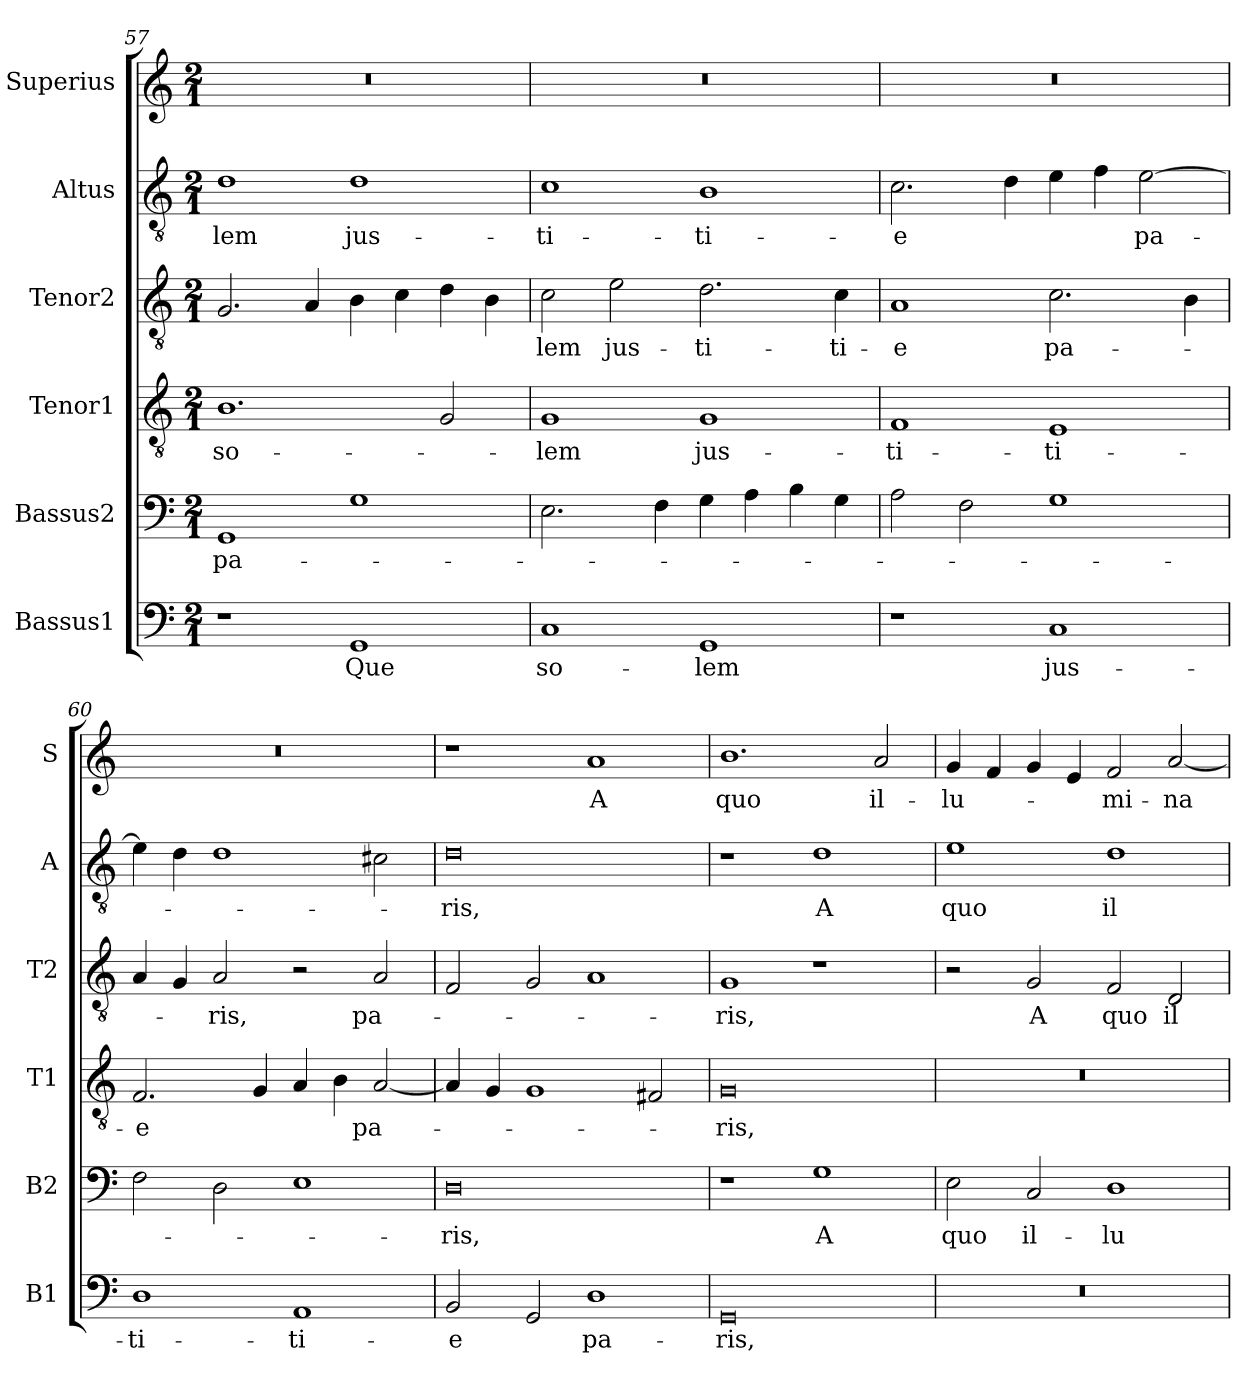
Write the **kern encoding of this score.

**kern	**text	**kern	**text	**kern	**text	**kern	**text	**kern	**text	**kern	**text
*part6	*part6	*part5	*part5	*part4	*part4	*part3	*part3	*part2	*part2	*part1	*part1
*staff6	*staff6	*staff5	*staff5	*staff4	*staff4	*staff3	*staff3	*staff2	*staff2	*staff1	*staff1
*I"Bassus1	*	*I"Bassus2	*	*I"Tenor1	*	*I"Tenor2	*	*I"Altus	*	*I"Superius	*
*I'B1	*	*I'B2	*	*I'T1	*	*I'T2	*	*I'A	*	*I'S	*
*clefF4	*	*clefF4	*	*clefGv2	*	*clefGv2	*	*clefGv2	*	*clefG2	*
*k[]	*	*k[]	*	*k[]	*	*k[]	*	*k[]	*	*k[]	*
*M2/1	*	*M2/1	*	*M2/1	*	*M2/1	*	*M2/1	*	*M2/1	*
=57	=57	=57	=57	=57	=57	=57	=57	=57	=57	=57	=57
1r	.	1GG	pa-	1.B	so-	2.G/	.	1d	-lem	0r	.
.	.	.	.	.	.	4A/	.	.	.	.	.
1GG	Que	1G	.	.	.	4B\	.	1d	jus-	.	.
.	.	.	.	.	.	4c\	.	.	.	.	.
.	.	.	.	2G/	.	4d\	.	.	.	.	.
.	.	.	.	.	.	4B\	.	.	.	.	.
=58	=58	=58	=58	=58	=58	=58	=58	=58	=58	=58	=58
1C	so-	2.E\	.	1G	-lem	2c\	-lem	1c	-ti-	0r	.
.	.	.	.	.	.	2e\	jus-	.	.	.	.
.	.	4F\	.	.	.	.	.	.	.	.	.
1GG	-lem	4G\	.	1G	jus-	2.d\	-ti-	1B	-ti-	.	.
.	.	4A\	.	.	.	.	.	.	.	.	.
.	.	4B\	.	.	.	.	.	.	.	.	.
.	.	4G\	.	.	.	4c\	-ti-	.	.	.	.
=59	=59	=59	=59	=59	=59	=59	=59	=59	=59	=59	=59
1r	.	2A\	.	1F	-ti-	1A	-e	2.c\	-e	0r	.
.	.	2F\	.	.	.	.	.	.	.	.	.
.	.	.	.	.	.	.	.	4d\	.	.	.
1C	jus-	1G	.	1E	-ti-	2.c\	pa-	4e\	.	.	.
.	.	.	.	.	.	.	.	4f\	.	.	.
.	.	.	.	.	.	.	.	[2e\	pa-	.	.
.	.	.	.	.	.	4B\	.	.	.	.	.
=60	=60	=60	=60	=60	=60	=60	=60	=60	=60	=60	=60
1D	-ti-	2F\	.	2.F/	-e	4A/	.	4e\]	.	0r	.
.	.	.	.	.	.	4G/	.	4d\	.	.	.
.	.	2D\	.	.	.	2A/	-ris,	1d	.	.	.
.	.	.	.	4G/	.	.	.	.	.	.	.
1AA	-ti-	1E	.	4A/	.	2r	.	.	.	.	.
.	.	.	.	4B\	.	.	.	.	.	.	.
.	.	.	.	[2A/	pa-	2A/	pa-	2c#X\	.	.	.
=61	=61	=61	=61	=61	=61	=61	=61	=61	=61	=61	=61
2BB/	-e	0D	-ris,	4A/]	.	2F/	.	0d	-ris,	1r	.
.	.	.	.	4G/	.	.	.	.	.	.	.
2GG/	.	.	.	1G	.	2G/	.	.	.	.	.
1D	pa-	.	.	.	.	1A	.	.	.	1a	A
.	.	.	.	2F#X/	.	.	.	.	.	.	.
=62	=62	=62	=62	=62	=62	=62	=62	=62	=62	=62	=62
0GG	-ris,	1r	.	0G	-ris,	1G	-ris,	1r	.	1.b	quo
.	.	1G	A	.	.	1r	.	1d	A	.	.
.	.	.	.	.	.	.	.	.	.	2a/	il-
=63	=63	=63	=63	=63	=63	=63	=63	=63	=63	=63	=63
0r	.	2E\	quo	0r	.	2r	.	1e	quo	4g/	-lu-
.	.	.	.	.	.	.	.	.	.	4f/	.
.	.	2C/	il-	.	.	2G/	A	.	.	4g/	.
.	.	.	.	.	.	.	.	.	.	4e/	.
.	.	1D	-lu-	.	.	2F/	quo	1d	il-	2f/	-mi-
.	.	.	.	.	.	2D/	il-	.	.	[2a/	-na-
=	=	=	=	=	=	=	=	=	=	=	=
*-	*-	*-	*-	*-	*-	*-	*-	*-	*-	*-	*-
